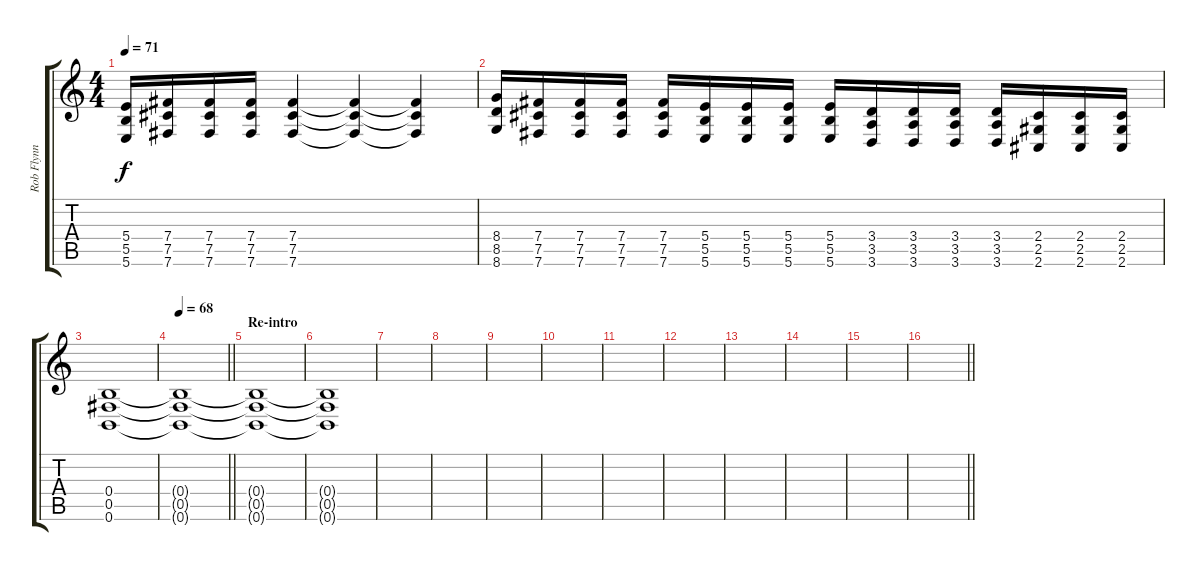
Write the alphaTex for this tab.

\track ("Rob Flynn - Rhythm guitar" "Rob Flynn ") {instrument distortionguitar}
\staff {score tabs}
\tuning (Db4 Ab3 E3 B2 Gb2 B1) {hide}
\ts (4 4)
\tempo 71
\clef g2
\ks c
(5.4 5.5 5.6).16{dy f} (7.4 7.5 7.6).16 (7.4 7.5 7.6).16 (7.4 7.5 7.6).16 (7.4 7.5 7.6).4 (7.4{t} 7.5{t} 7.6{t}).4 (7.4{t} 7.5{t} 7.6{t}).4 |
(8.4 8.5 8.6).16 (7.4 7.5 7.6).16 (7.4 7.5 7.6).16 (7.4 7.5 7.6).16 (7.4 7.5 7.6).16 (5.4 5.5 5.6).16 (5.4 5.5 5.6).16 (5.4 5.5 5.6).16 (5.4 5.5 5.6).16 (3.4 3.5 3.6).16 (3.4 3.5 3.6).16 (3.4 3.5 3.6).16 (3.4 3.5 3.6).16 (2.4 2.5 2.6).16 (2.4 2.5 2.6).16 (2.4 2.5 2.6).16 |
(0.4 0.5 0.6).1 |
\tempo 68
\barLineRight lightlight
(0.4{t} 0.5{t} 0.6{t}).1{volume 0} |
\section ("" "Re-intro")
(0.4{t} 0.5{t} 0.6{t}).1 |
(0.4{t} 0.5{t} 0.6{t}).1 |
|
|
|
|
|
|
|
|
|
\barLineRight lightlight
